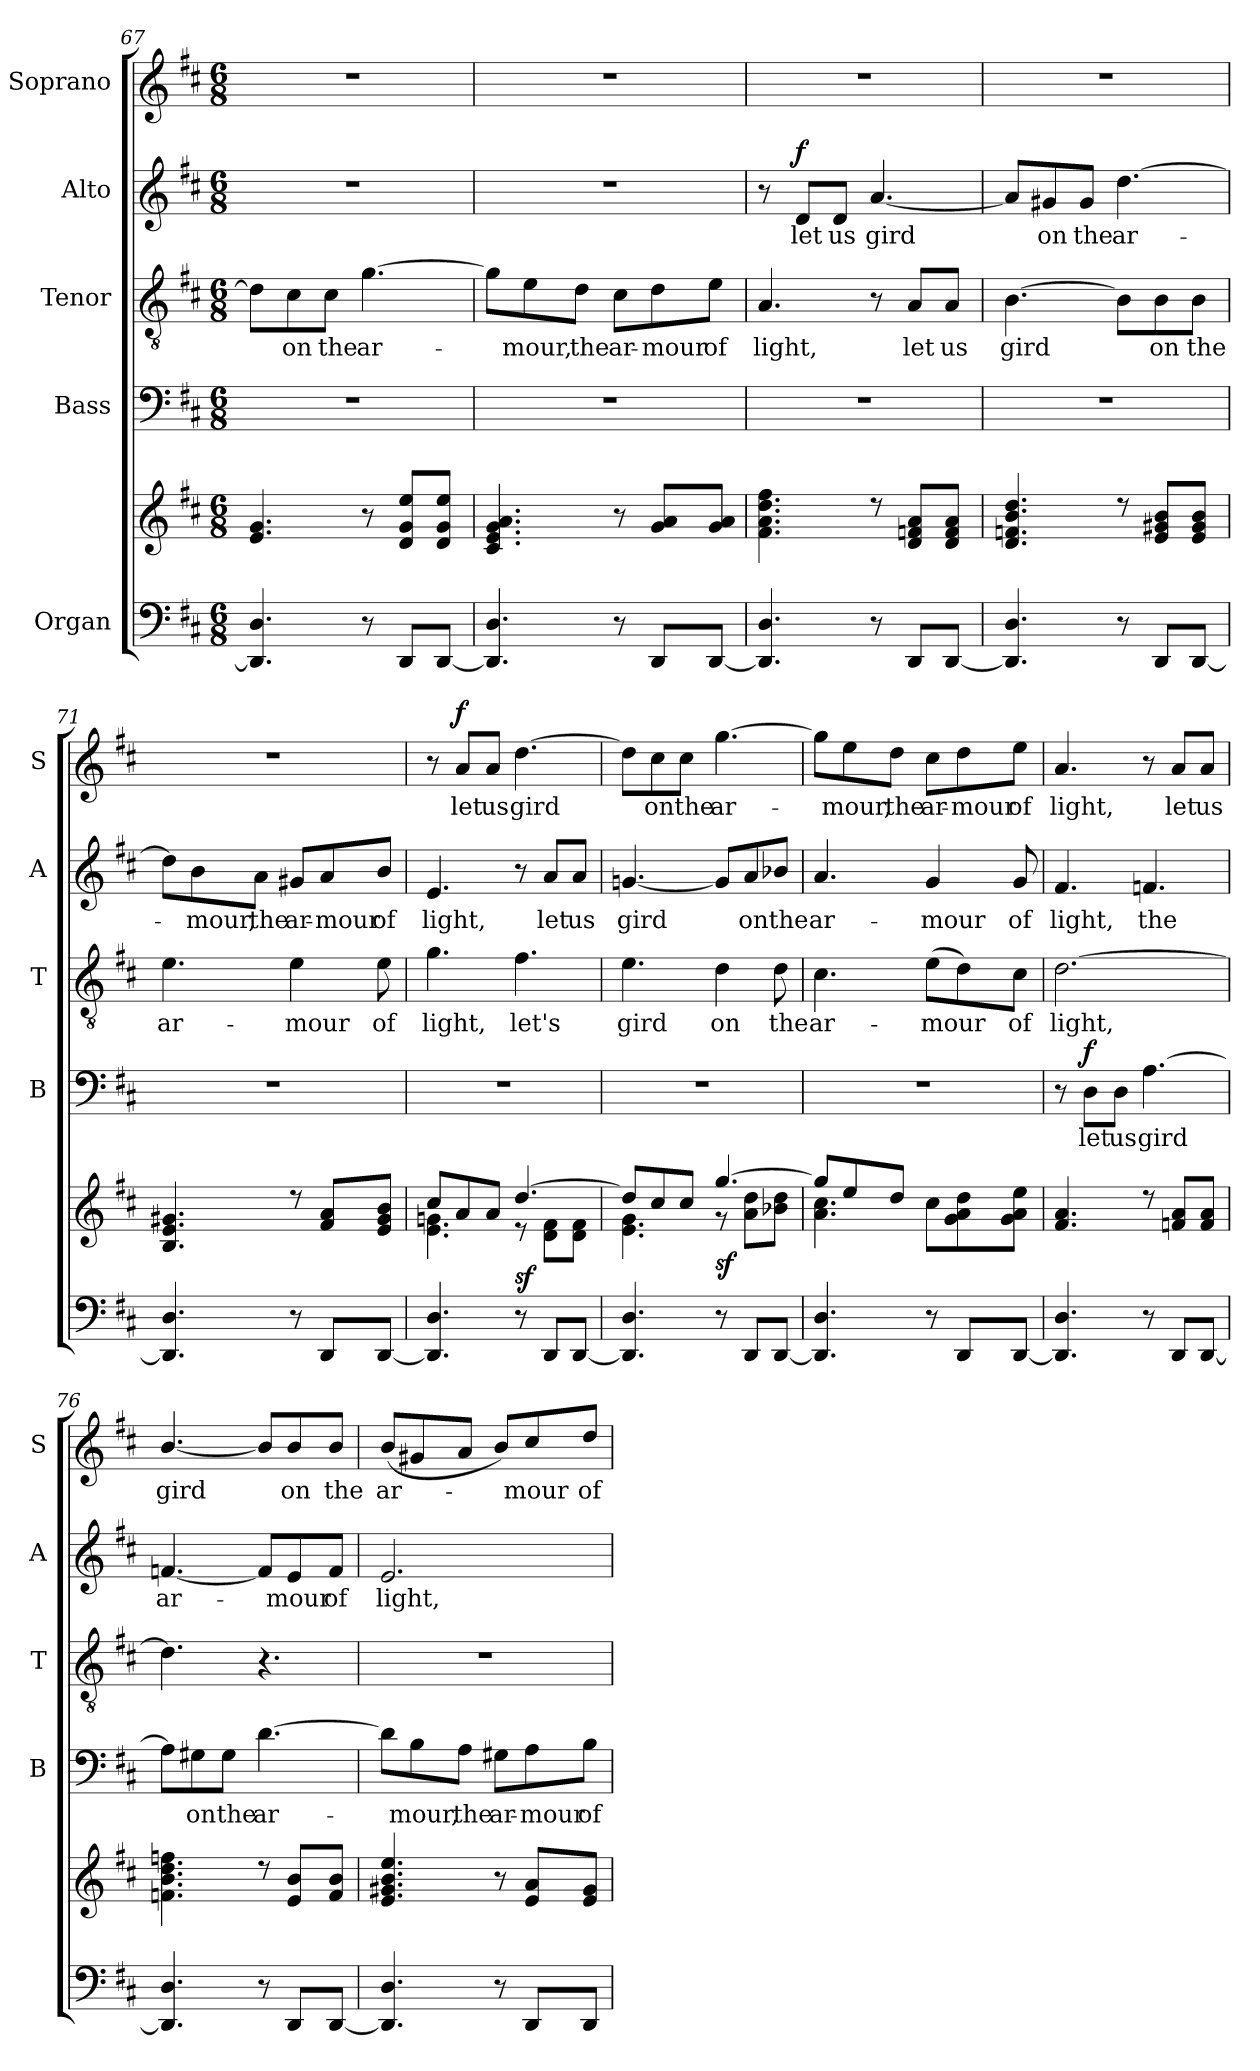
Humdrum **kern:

**kern	**kern	**dynam	**kern	**text	**dynam	**kern	**text	**kern	**text	**dynam	**kern	**text	**dynam
*part5	*part5	*part5	*part4	*part4	*part4	*part3	*part3	*part2	*part2	*part2	*part1	*part1	*part1
*staff6	*staff5	*staff5/6	*staff4	*staff4	*staff4	*staff3	*staff3	*staff2	*staff2	*staff2	*staff1	*staff1	*staff1
*I"Organ	*	*	*I"Bass	*	*	*I"Tenor	*	*I"Alto	*	*	*I"Soprano	*	*
*	*	*	*I'B	*	*	*I'T	*	*I'A	*	*	*I'S	*	*
*clefF4	*clefG2	*	*clefF4	*	*	*clefGv2	*	*clefG2	*	*	*clefG2	*	*
*k[f#c#]	*k[f#c#]	*	*k[f#c#]	*	*	*k[f#c#]	*	*k[f#c#]	*	*	*k[f#c#]	*	*
*D:	*D:	*	*D:	*	*	*D:	*	*D:	*	*	*D:	*	*
*M6/8	*M6/8	*	*M6/8	*	*	*M6/8	*	*M6/8	*	*	*M6/8	*	*
=67	=67	=67	=67	=67	=67	=67	=67	=67	=67	=67	=67	=67	=67
4.DD/] 4.D/	4.e/ 4.g/	.	2.r	.	.	8d\L]	.	2.r	.	.	2.r	.	.
!	!	!	!	!	!	!	!LO:LY:b	!	!	!	!	!	!
.	.	.	.	.	.	8c#\	on	.	.	.	.	.	.
!	!	!	!	!	!	!	!LO:LY:b	!	!	!	!	!	!
.	.	.	.	.	.	8c#\J	the	.	.	.	.	.	.
!	!	!	!	!	!	!	!LO:LY:b	!	!	!	!	!	!
8r	8r	.	.	.	.	[4.g\	ar-	.	.	.	.	.	.
8DD/L	8d/ 8g/ 8ee/L	.	.	.	.	.	.	.	.	.	.	.	.
[8DD/J	8d/ 8g/ 8ee/J	.	.	.	.	.	.	.	.	.	.	.	.
=68	=68	=68	=68	=68	=68	=68	=68	=68	=68	=68	=68	=68	=68
4.DD/] 4.D/	4.c#/ 4.e/ 4.g/ 4.a/	.	2.r	.	.	8g\L]	.	2.r	.	.	2.r	.	.
!	!	!	!	!	!	!	!LO:LY:b	!	!	!	!	!	!
.	.	.	.	.	.	8e\	mour,	.	.	.	.	.	.
!	!	!	!	!	!	!	!LO:LY:b	!	!	!	!	!	!
.	.	.	.	.	.	8d\J	the	.	.	.	.	.	.
!	!	!	!	!	!	!	!LO:LY:b	!	!	!	!	!	!
8r	8r	.	.	.	.	8c#\L	ar-	.	.	.	.	.	.
!	!	!	!	!	!	!	!LO:LY:b	!	!	!	!	!	!
8DD/L	8g/ 8a/L	.	.	.	.	8d\	-mour	.	.	.	.	.	.
!	!	!	!	!	!	!	!LO:LY:b	!	!	!	!	!	!
[8DD/J	8g/ 8a/J	.	.	.	.	8e\J	of	.	.	.	.	.	.
!!LO:LB:g=z
=69	=69	=69	=69	=69	=69	=69	=69	=69	=69	=69	=69	=69	=69
*	*^	*	*	*	*	*	*	*	*	*	*	*	*
!	!	!	!	!	!	!	!	!LO:LY:b	!	!	!	!	!	!
4.DD/] 4.D/	4.f#\ 4.a\ 4.dd\ 4.ff#\	2.ryy	.	2.r	.	.	4.A/	light,	8r	.	.	2.r	.	.
!	!	!	!	!	!	!	!	!	!	!LO:LY:b	!LO:DY:b	!	!	!
.	.	.	.	.	.	.	.	.	8d/L	let	f	.	.	.
!	!	!	!	!	!	!	!	!	!	!LO:LY:b	!	!	!	!
.	.	.	.	.	.	.	.	.	8d/J	us	.	.	.	.
!	!	!	!	!	!	!	!	!	!	!LO:LY:b	!	!	!	!
8r	8r	.	.	.	.	.	8r	.	[4.a/	gird	.	.	.	.
!	!	!	!	!	!	!	!	!LO:LY:b	!	!	!	!	!	!
8DD/L	8d/ 8fn/ 8a/L	.	.	.	.	.	8A/L	let	.	.	.	.	.	.
!	!	!	!	!	!	!	!	!LO:LY:b	!	!	!	!	!	!
[8DD/J	8d/ 8f/ 8a/J	.	.	.	.	.	8A/J	us	.	.	.	.	.	.
=70	=70	=70	=70	=70	=70	=70	=70	=70	=70	=70	=70	=70	=70	=70
!	!	!	!	!	!	!	!	!LO:LY:b	!	!	!	!	!	!
4.DD/] 4.D/	4.d/ 4.fn/ 4.b/ 4.dd/	2.ryy	.	2.r	.	.	[4.B\	gird	8a/L]	.	.	2.r	.	.
!	!	!	!	!	!	!	!	!	!	!LO:LY:b	!	!	!	!
.	.	.	.	.	.	.	.	.	8g#X/	on	.	.	.	.
!	!	!	!	!	!	!	!	!	!	!LO:LY:b	!	!	!	!
.	.	.	.	.	.	.	.	.	8g#/J	the	.	.	.	.
!	!	!	!	!	!	!	!	!	!	!LO:LY:b	!	!	!	!
8r	8r	.	.	.	.	.	8B\L]	.	[4.dd\	ar-	.	.	.	.
!	!	!	!	!	!	!	!	!LO:LY:b	!	!	!	!	!	!
8DD/L	8e/ 8g#X/ 8b/L	.	.	.	.	.	8B\	on	.	.	.	.	.	.
!	!	!	!	!	!	!	!	!LO:LY:b	!	!	!	!	!	!
[8DD/J	8e/ 8g#/ 8b/J	.	.	.	.	.	8B\J	the	.	.	.	.	.	.
=71	=71	=71	=71	=71	=71	=71	=71	=71	=71	=71	=71	=71	=71	=71
!	!	!	!	!	!	!	!	!LO:LY:b	!	!	!	!	!	!
4.DD/] 4.D/	4.B/ 4.e/ 4.g#X/	2.ryy	.	2.r	.	.	4.e\	ar-	8dd\L]	.	.	2.r	.	.
!	!	!	!	!	!	!	!	!	!	!LO:LY:b	!	!	!	!
.	.	.	.	.	.	.	.	.	8b\	mour,	.	.	.	.
!	!	!	!	!	!	!	!	!	!	!LO:LY:b	!	!	!	!
.	.	.	.	.	.	.	.	.	8a\J	the	.	.	.	.
!	!	!	!	!	!	!	!	!LO:LY:b	!	!LO:LY:b	!	!	!	!
8r	8r	.	.	.	.	.	4e\	-mour	8g#X/L	ar-	.	.	.	.
!	!	!	!	!	!	!	!	!	!	!LO:LY:b	!	!	!	!
8DD/L	8f#/ 8a/L	.	.	.	.	.	.	.	8a/	-mour	.	.	.	.
!	!	!	!	!	!	!	!	!LO:LY:b	!	!LO:LY:b	!	!	!	!
[8DD/J	8e/ 8g#/ 8b/J	.	.	.	.	.	8e\	of	8b/J	of	.	.	.	.
=72	=72	=72	=72	=72	=72	=72	=72	=72	=72	=72	=72	=72	=72	=72
!	!	!	!	!	!	!	!	!LO:LY:b	!	!LO:LY:b	!	!	!	!
4.DD/] 4.D/	8cc#/L	4.e\ 4.gni\	.	2.r	.	.	4.g\	light,	4.e/	light,	.	8r	.	.
!	!	!	!	!	!	!	!	!	!	!	!	!	!LO:LY:b	!LO:DY:b
.	8a/	.	.	.	.	.	.	.	.	.	.	8a/L	let	f
!	!	!	!	!	!	!	!	!	!	!	!	!	!LO:LY:b	!
.	8a/J	.	.	.	.	.	.	.	.	.	.	8a/J	us	.
!	!	!	!LO:DY:b	!	!	!	!	!LO:LY:b	!	!	!	!	!LO:LY:b	!
8r	[4.dd/	8r	sf	.	.	.	4.f#\	let's	8r	.	.	[4.dd\	gird	.
!	!	!	!	!	!	!	!	!	!	!LO:LY:b	!	!	!	!
8DD/L	.	8d\ 8f#\L	.	.	.	.	.	.	8a/L	let	.	.	.	.
!	!	!	!	!	!	!	!	!	!	!LO:LY:b	!	!	!	!
[8DD/J	.	8d\ 8f#\J	.	.	.	.	.	.	8a/J	us	.	.	.	.
!!LO:PB:g=z
=73	=73	=73	=73	=73	=73	=73	=73	=73	=73	=73	=73	=73	=73	=73
!	!	!	!	!	!	!	!	!LO:LY:b	!	!LO:LY:b	!	!	!	!
4.DD/] 4.D/	8dd/L]	4.e\ 4.g\	.	2.r	.	.	4.e\	gird	[4.gni/	gird	.	8dd\L]	.	.
!	!	!	!	!	!	!	!	!	!	!	!	!	!LO:LY:b	!
.	8cc#/	.	.	.	.	.	.	.	.	.	.	8cc#\	on	.
!	!	!	!	!	!	!	!	!	!	!	!	!	!LO:LY:b	!
.	8cc#/J	.	.	.	.	.	.	.	.	.	.	8cc#\J	the	.
!	!	!	!LO:DY:b	!	!	!	!	!LO:LY:b	!	!	!	!	!LO:LY:b	!
8r	[4.gg/	8r	sf	.	.	.	4d\	on	8g/L]	.	.	[4.gg\	ar-	.
!	!	!	!	!	!	!	!	!	!	!LO:LY:b	!	!	!	!
8DD/L	.	8a\ 8dd\L	.	.	.	.	.	.	8a/	on	.	.	.	.
!	!	!	!	!	!	!	!	!LO:LY:b	!	!LO:LY:b	!	!	!	!
[8DD/J	.	8b-X\ 8dd\J	.	.	.	.	8d\	the	8b-X/J	the	.	.	.	.
=74	=74	=74	=74	=74	=74	=74	=74	=74	=74	=74	=74	=74	=74	=74
!	!	!	!	!	!	!	!	!LO:LY:b	!	!LO:LY:b	!	!	!	!
4.DD/] 4.D/	8gg/L]	4.a\ 4.cc#\	.	2.r	.	.	4.c#\	ar-	4.a/	ar-	.	8gg\L]	.	.
!	!	!	!	!	!	!	!	!	!	!	!	!	!LO:LY:b	!
.	8ee/	.	.	.	.	.	.	.	.	.	.	8ee\	mour,	.
!	!	!	!	!	!	!	!	!	!	!	!	!	!LO:LY:b	!
.	8dd/J	.	.	.	.	.	.	.	.	.	.	8dd\J	the	.
!	!	!	!	!	!	!	!	!LO:LY:b	!	!LO:LY:b	!	!	!LO:LY:b	!
8r	8cc#\L	4.ryy	.	.	.	.	(>8e\L	-mour	4g/	-mour	.	8cc#\L	ar-	.
!	!	!	!	!	!	!	!	!	!	!	!	!	!LO:LY:b	!
8DD/L	8g\ 8a\ 8dd\	.	.	.	.	.	8d\)	.	.	.	.	8dd\	-mour	.
!	!	!	!	!	!	!	!	!LO:LY:b	!	!LO:LY:b	!	!	!LO:LY:b	!
[8DD/J	8g\ 8a\ 8ee\J	.	.	.	.	.	8c#\J	of	8g/	of	.	8ee\J	of	.
=75	=75	=75	=75	=75	=75	=75	=75	=75	=75	=75	=75	=75	=75	=75
!	!	!	!	!	!	!	!	!LO:LY:b	!	!LO:LY:b	!	!	!LO:LY:b	!
4.DD/] 4.D/	4.f#/ 4.a/	2.ryy	.	8r	.	.	[2.d\	light,	4.f#/	light,	.	4.a/	light,	.
!	!	!	!	!	!LO:LY:b	!LO:DY:b	!	!	!	!	!	!	!	!
.	.	.	.	8D\L	let	f	.	.	.	.	.	.	.	.
!	!	!	!	!	!LO:LY:b	!	!	!	!	!	!	!	!	!
.	.	.	.	8D\J	us	.	.	.	.	.	.	.	.	.
!	!	!	!	!	!LO:LY:b	!	!	!	!	!LO:LY:b	!	!	!	!
8r	8r	.	.	[4.A\	gird	.	.	.	4.fn/	the	.	8r	.	.
!	!	!	!	!	!	!	!	!	!	!	!	!	!LO:LY:b	!
8DD/L	8fn/ 8a/L	.	.	.	.	.	.	.	.	.	.	8a/L	let	.
!	!	!	!	!	!	!	!	!	!	!	!	!	!LO:LY:b	!
[8DD/J	8f/ 8a/J	.	.	.	.	.	.	.	.	.	.	8a/J	us	.
=76	=76	=76	=76	=76	=76	=76	=76	=76	=76	=76	=76	=76	=76	=76
!	!	!	!	!	!	!	!	!	!	!LO:LY:b	!	!	!LO:LY:b	!
4.DD/] 4.D/	4.fn\ 4.b\ 4.dd\ 4.ffn\	2.ryy	.	8A\L]	.	.	4.d\]	.	[4.fn/	ar-	.	[4.b/	gird	.
!	!	!	!	!	!LO:LY:b	!	!	!	!	!	!	!	!	!
.	.	.	.	8G#X\	on	.	.	.	.	.	.	.	.	.
!	!	!	!	!	!LO:LY:b	!	!	!	!	!	!	!	!	!
.	.	.	.	8G#\J	the	.	.	.	.	.	.	.	.	.
!	!	!	!	!	!LO:LY:b	!	!	!	!	!	!	!	!	!
8r	8r	.	.	[4.d\	ar-	.	4.r	.	8f/L]	.	.	8b/L]	.	.
!	!	!	!	!	!	!	!	!	!	!LO:LY:b	!	!	!LO:LY:b	!
8DD/L	8e/ 8b/L	.	.	.	.	.	.	.	8e/	mour	.	8b/	on	.
!	!	!	!	!	!	!	!	!	!	!LO:LY:b	!	!	!LO:LY:b	!
[8DD/J	8f/ 8b/J	.	.	.	.	.	.	.	8f/J	of	.	8b/J	the	.
*	*v	*v	*	*	*	*	*	*	*	*	*	*	*	*
!!LO:LB:g=z
=77	=77	=77	=77	=77	=77	=77	=77	=77	=77	=77	=77	=77	=77
!	!	!	!	!	!	!	!	!	!LO:LY:b	!	!	!LO:LY:b	!
4.DD/] 4.D/	4.e/ 4.g#X/ 4.b/ 4.ee/	.	8d\L]	.	.	2.r	.	2.e/	light,	.	(<8b/L	ar-	.
!	!	!	!	!LO:LY:b	!	!	!	!	!	!	!	!	!
.	.	.	8B\	mour,	.	.	.	.	.	.	8g#X/	.	.
!	!	!	!	!LO:LY:b	!	!	!	!	!	!	!	!	!
.	.	.	8A\J	the	.	.	.	.	.	.	8a/J	.	.
!	!	!	!	!LO:LY:b	!	!	!	!	!	!	!	!	!
8r	8r	.	8G#X\L	ar-	.	.	.	.	.	.	8b/L)	.	.
!	!	!	!	!LO:LY:b	!	!	!	!	!	!	!	!LO:LY:b	!
8DD/L	8e/ 8a/L	.	8A\	-mour	.	.	.	.	.	.	8cc#/	mour	.
!	!	!	!	!LO:LY:b	!	!	!	!	!	!	!	!LO:LY:b	!
8DD/J	8e/ 8g#/J	.	8B\J	of	.	.	.	.	.	.	8dd/J	of	.
=	=	=	=	=	=	=	=	=	=	=	=	=	=
*-	*-	*-	*-	*-	*-	*-	*-	*-	*-	*-	*-	*-	*-
